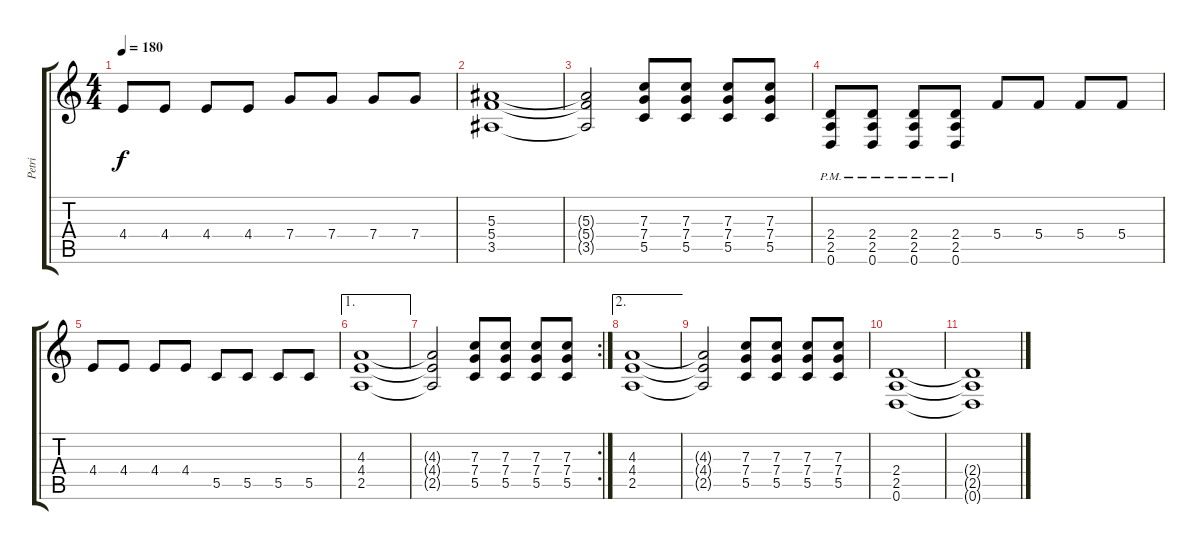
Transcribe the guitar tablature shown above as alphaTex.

\track ("Petri" "Petri") {instrument distortionguitar}
\staff {score tabs}
\tuning (D4 A3 F3 C3 G2 D2) {hide}
\ts (4 4)
\tempo 180
\clef g2
\ks c
4.4.8{dy f} 4.4.8 4.4.8 4.4.8 7.4.8 7.4.8 7.4.8 7.4.8 |
(5.3 5.4 3.5).1 |
(5.3{t} 5.4{t} 3.5{t}).2 (7.3 7.4 5.5).8 (7.3 7.4 5.5).8 (7.3 7.4 5.5).8 (7.3 7.4 5.5).8 |
(2.4{pm} 2.5{pm} 0.6{pm}).8 (2.4{pm} 2.5{pm} 0.6{pm}).8 (2.4{pm} 2.5{pm} 0.6{pm}).8 (2.4{pm} 2.5{pm} 0.6{pm}).8 5.4.8 5.4.8 5.4.8 5.4.8 |
4.4.8 4.4.8 4.4.8 4.4.8 5.5.8 5.5.8 5.5.8 5.5.8 |
\ae 1
(4.3 4.4 2.5).1 |
\rc 2
(4.3{t} 4.4{t} 2.5{t}).2 (7.3 7.4 5.5).8 (7.3 7.4 5.5).8 (7.3 7.4 5.5).8 (7.3 7.4 5.5).8 |
\ae 2
(4.3 4.4 2.5).1 |
(4.3{t} 4.4{t} 2.5{t}).2 (7.3 7.4 5.5).8 (7.3 7.4 5.5).8 (7.3 7.4 5.5).8 (7.3 7.4 5.5).8 |
(2.4 2.5 0.6).1 |
(2.4{t} 2.5{t} 0.6{t}).1
